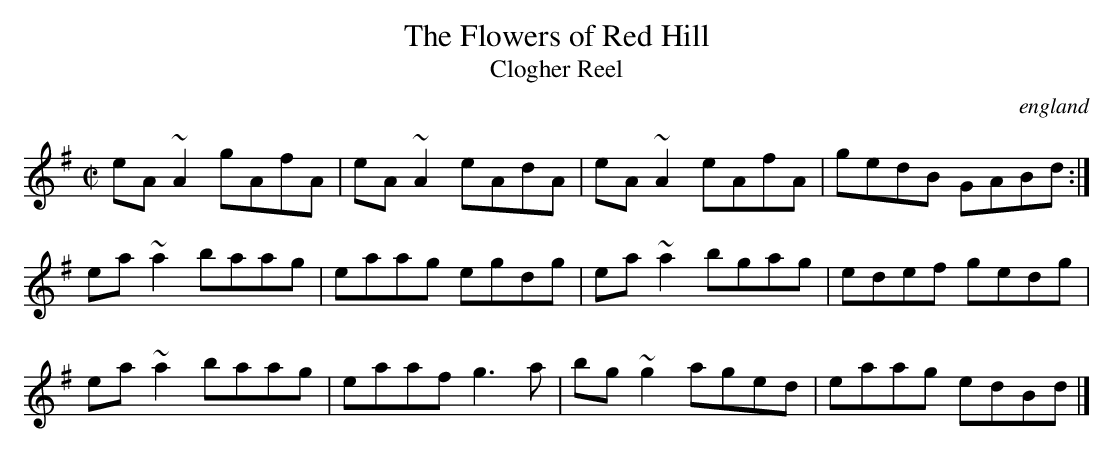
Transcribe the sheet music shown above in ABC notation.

X:1
T:Flowers of Red Hill, The
T:Clogher Reel
O:england
M:C|
L:1/8
K:G
eA ~A2 gAfA|eA ~A2 eAdA|eA ~A2 eAfA|gedB GABd:|
ea ~a2 baag|eaag egdg|ea ~a2 bgag|edef gedg|
ea ~a2 baag|eaaf g3 a|bg ~g2 aged|eaag edBd|]
